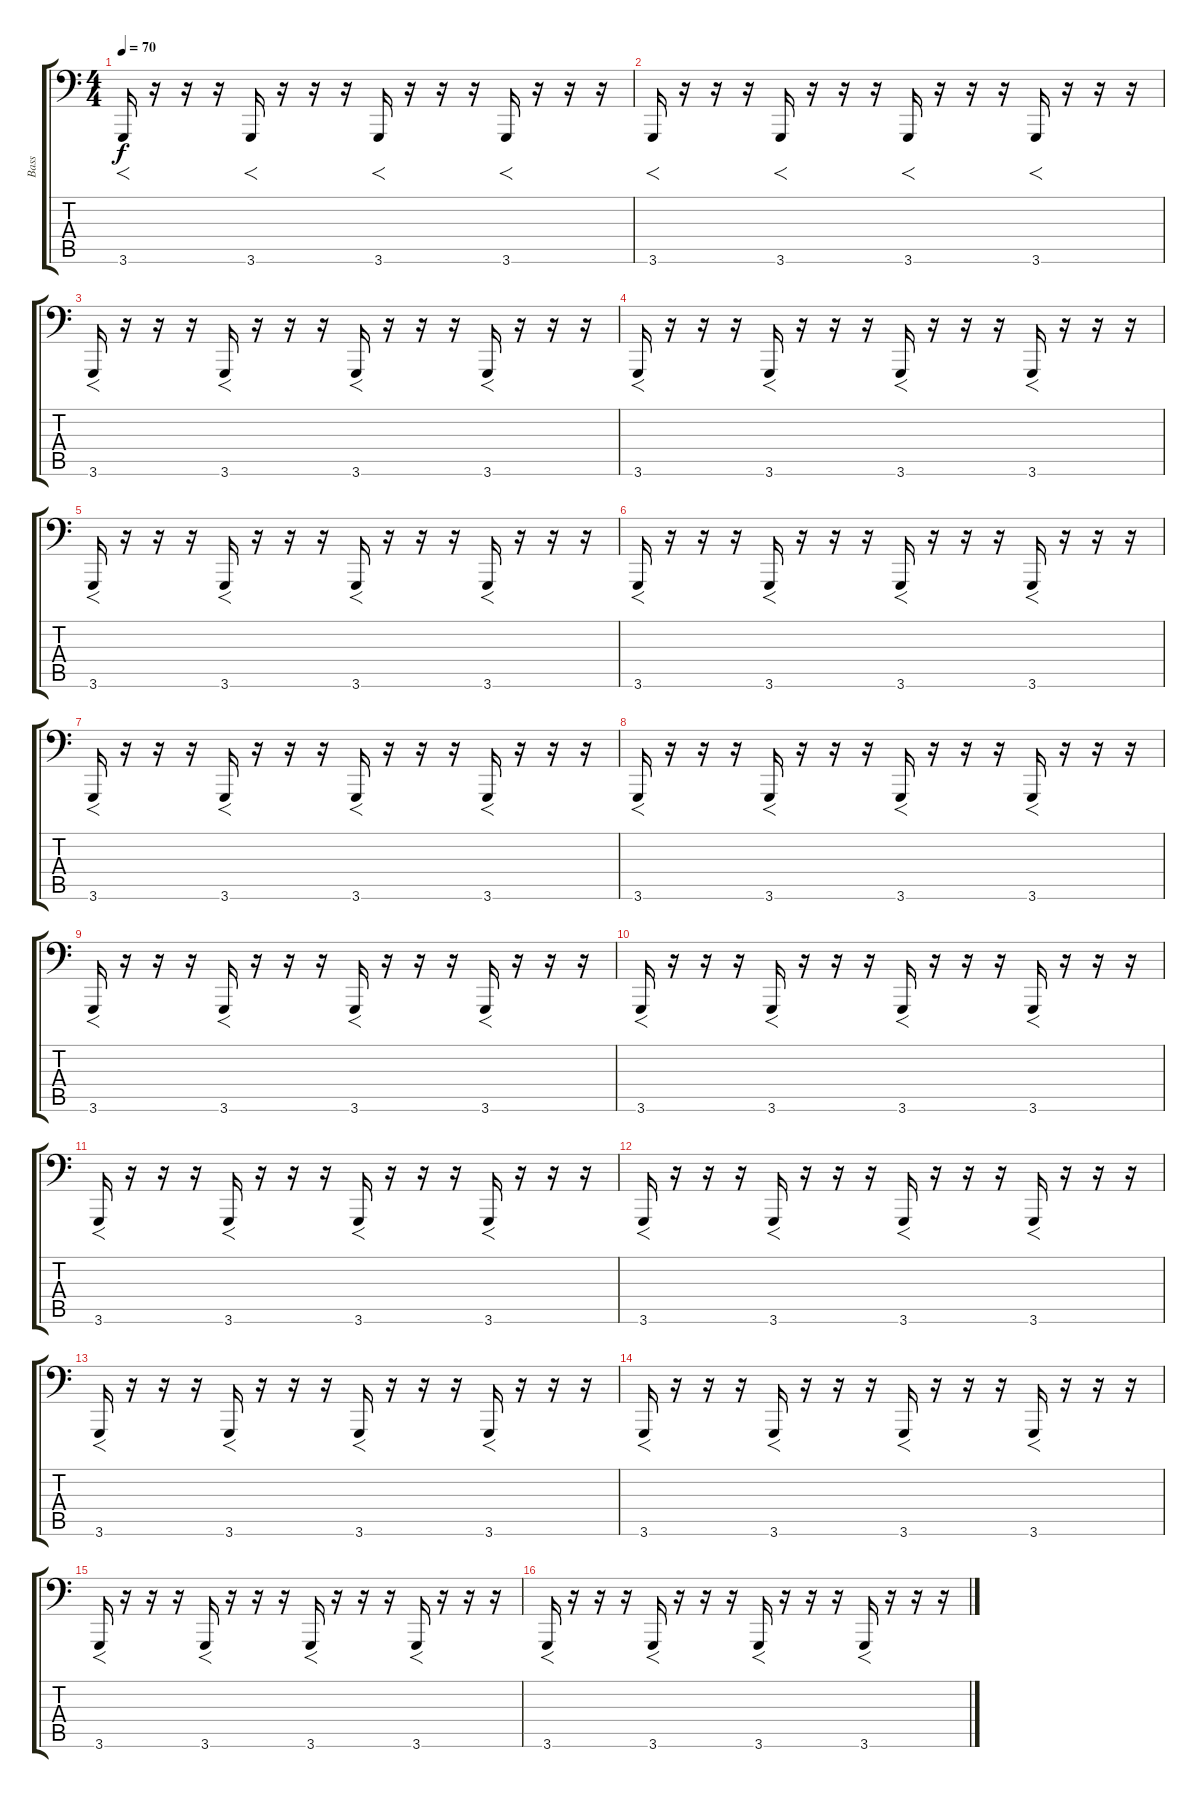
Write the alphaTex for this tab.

\track ("Bass" "Bass") {instrument lead2sawtooth}
\staff {score tabs}
\tuning (E3 B2 G2 D2 A1 E1) {hide}
\ts (4 4)
\tempo 70
\clef f4
\ks c
3.6.16{f dy f} r.16 r.16 r.16 3.6.16{f} r.16 r.16 r.16 3.6.16{f} r.16 r.16 r.16 3.6.16{f} r.16 r.16 r.16 |
3.6.16{f} r.16 r.16 r.16 3.6.16{f} r.16 r.16 r.16 3.6.16{f} r.16 r.16 r.16 3.6.16{f} r.16 r.16 r.16 |
3.6.16{f} r.16 r.16 r.16 3.6.16{f} r.16 r.16 r.16 3.6.16{f} r.16 r.16 r.16 3.6.16{f} r.16 r.16 r.16 |
3.6.16{f} r.16 r.16 r.16 3.6.16{f} r.16 r.16 r.16 3.6.16{f} r.16 r.16 r.16 3.6.16{f} r.16 r.16 r.16 |
3.6.16{f} r.16 r.16 r.16 3.6.16{f} r.16 r.16 r.16 3.6.16{f} r.16 r.16 r.16 3.6.16{f} r.16 r.16 r.16 |
3.6.16{f} r.16 r.16 r.16 3.6.16{f} r.16 r.16 r.16 3.6.16{f} r.16 r.16 r.16 3.6.16{f} r.16 r.16 r.16 |
3.6.16{f} r.16 r.16 r.16 3.6.16{f} r.16 r.16 r.16 3.6.16{f} r.16 r.16 r.16 3.6.16{f} r.16 r.16 r.16 |
3.6.16{f} r.16 r.16 r.16 3.6.16{f} r.16 r.16 r.16 3.6.16{f} r.16 r.16 r.16 3.6.16{f} r.16 r.16 r.16 |
3.6.16{f} r.16 r.16 r.16 3.6.16{f} r.16 r.16 r.16 3.6.16{f} r.16 r.16 r.16 3.6.16{f} r.16 r.16 r.16 |
3.6.16{f} r.16 r.16 r.16 3.6.16{f} r.16 r.16 r.16 3.6.16{f} r.16 r.16 r.16 3.6.16{f} r.16 r.16 r.16 |
3.6.16{f} r.16 r.16 r.16 3.6.16{f} r.16 r.16 r.16 3.6.16{f} r.16 r.16 r.16 3.6.16{f} r.16 r.16 r.16 |
3.6.16{f} r.16 r.16 r.16 3.6.16{f} r.16 r.16 r.16 3.6.16{f} r.16 r.16 r.16 3.6.16{f} r.16 r.16 r.16 |
3.6.16{f} r.16 r.16 r.16 3.6.16{f} r.16 r.16 r.16 3.6.16{f} r.16 r.16 r.16 3.6.16{f} r.16 r.16 r.16 |
3.6.16{f} r.16 r.16 r.16 3.6.16{f} r.16 r.16 r.16 3.6.16{f} r.16 r.16 r.16 3.6.16{f} r.16 r.16 r.16 |
3.6.16{f} r.16 r.16 r.16 3.6.16{f} r.16 r.16 r.16 3.6.16{f} r.16 r.16 r.16 3.6.16{f} r.16 r.16 r.16 |
3.6.16{f} r.16 r.16 r.16 3.6.16{f} r.16 r.16 r.16 3.6.16{f} r.16 r.16 r.16 3.6.16{f} r.16 r.16 r.16
